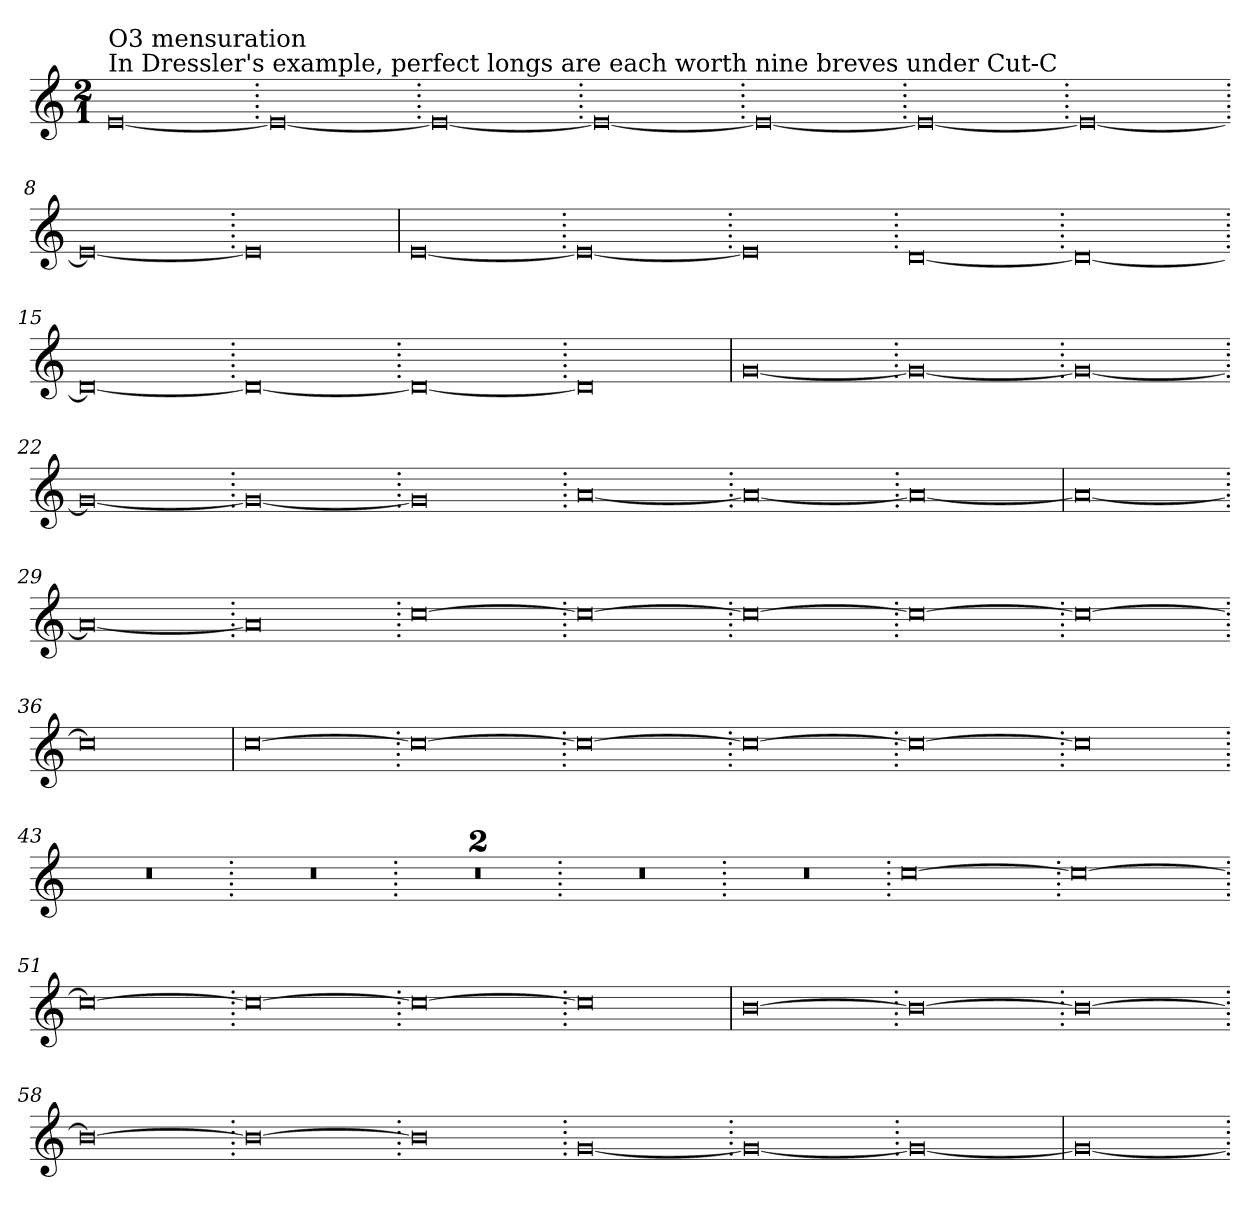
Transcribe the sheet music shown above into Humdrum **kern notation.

**kern
*part1
*staff1
*clefG2
*k[]
*M2/1
=1
!LO:TX:a:t=In Dressler's example, perfect longs are each worth nine breves under Cut-C
!LO:TX:a:t=O3 mensuration
[0e
=2.
0e_
=3.
0e_
=4.
0e_
=5.
0e_
=6.
0e_
=7.
0e_
=8.
0e_
=9.
0e]
=10
[0e
=11.
0e_
=12.
0e]
=13.
[0d
=14.
0d_
=15.
0d_
=16.
0d_
=17.
0d_
=18.
0d]
=19
[0g
=20.
0g_
=21.
0g_
=22.
0g_
=23.
0g_
=24.
0g]
=25.
[0a
=26.
0a_
=27.
0a_
=28
0a_
=29.
0a_
=30.
0a]
=31.
[0cc
=32.
0cc_
=33.
0cc_
=34.
0cc_
=35.
0cc_
=36.
0cc]
=37
[0cc
=38.
0cc_
=39.
0cc_
=40.
0cc_
=41.
0cc_
=42.
0cc]
=43.
0r
=44.
0r
=45.
0r
=46
0r
=47.
0r
=48.
0r
=49.
[0cc
=50.
0cc_
=51.
0cc_
=52.
0cc_
=53.
0cc_
=54.
0cc]
=55
[0b
=56.
0b_
=57.
0b_
=58.
0b_
=59.
0b_
=60.
0b]
=61.
[0g
=62.
0g_
=63.
0g_
=64
0g_
=.
*-
